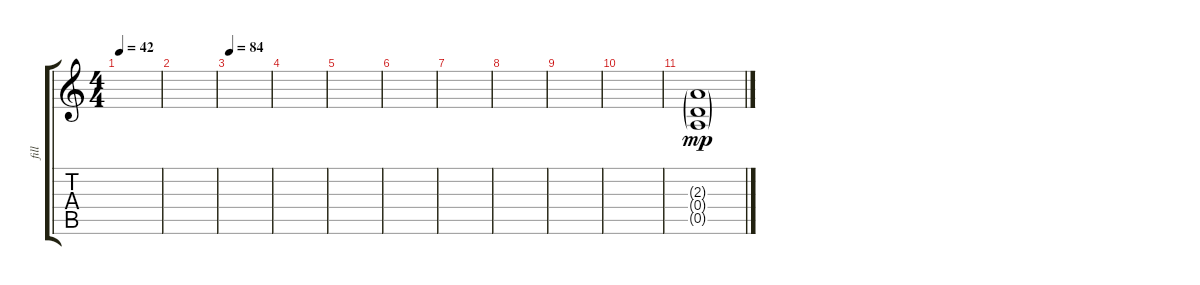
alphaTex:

\track ("fill" "fill") {instrument electricguitarjazz}
\staff {score tabs}
\tuning (E4 B3 G3 D3 A2 E2) {hide}
\ts (4 4)
\tempo 42
\clef g2
\ks c
|
|
\tempo 84
|
|
|
|
|
|
|
|
(2.3{g} 0.4{g} 0.5{g}).1{dy mp}
